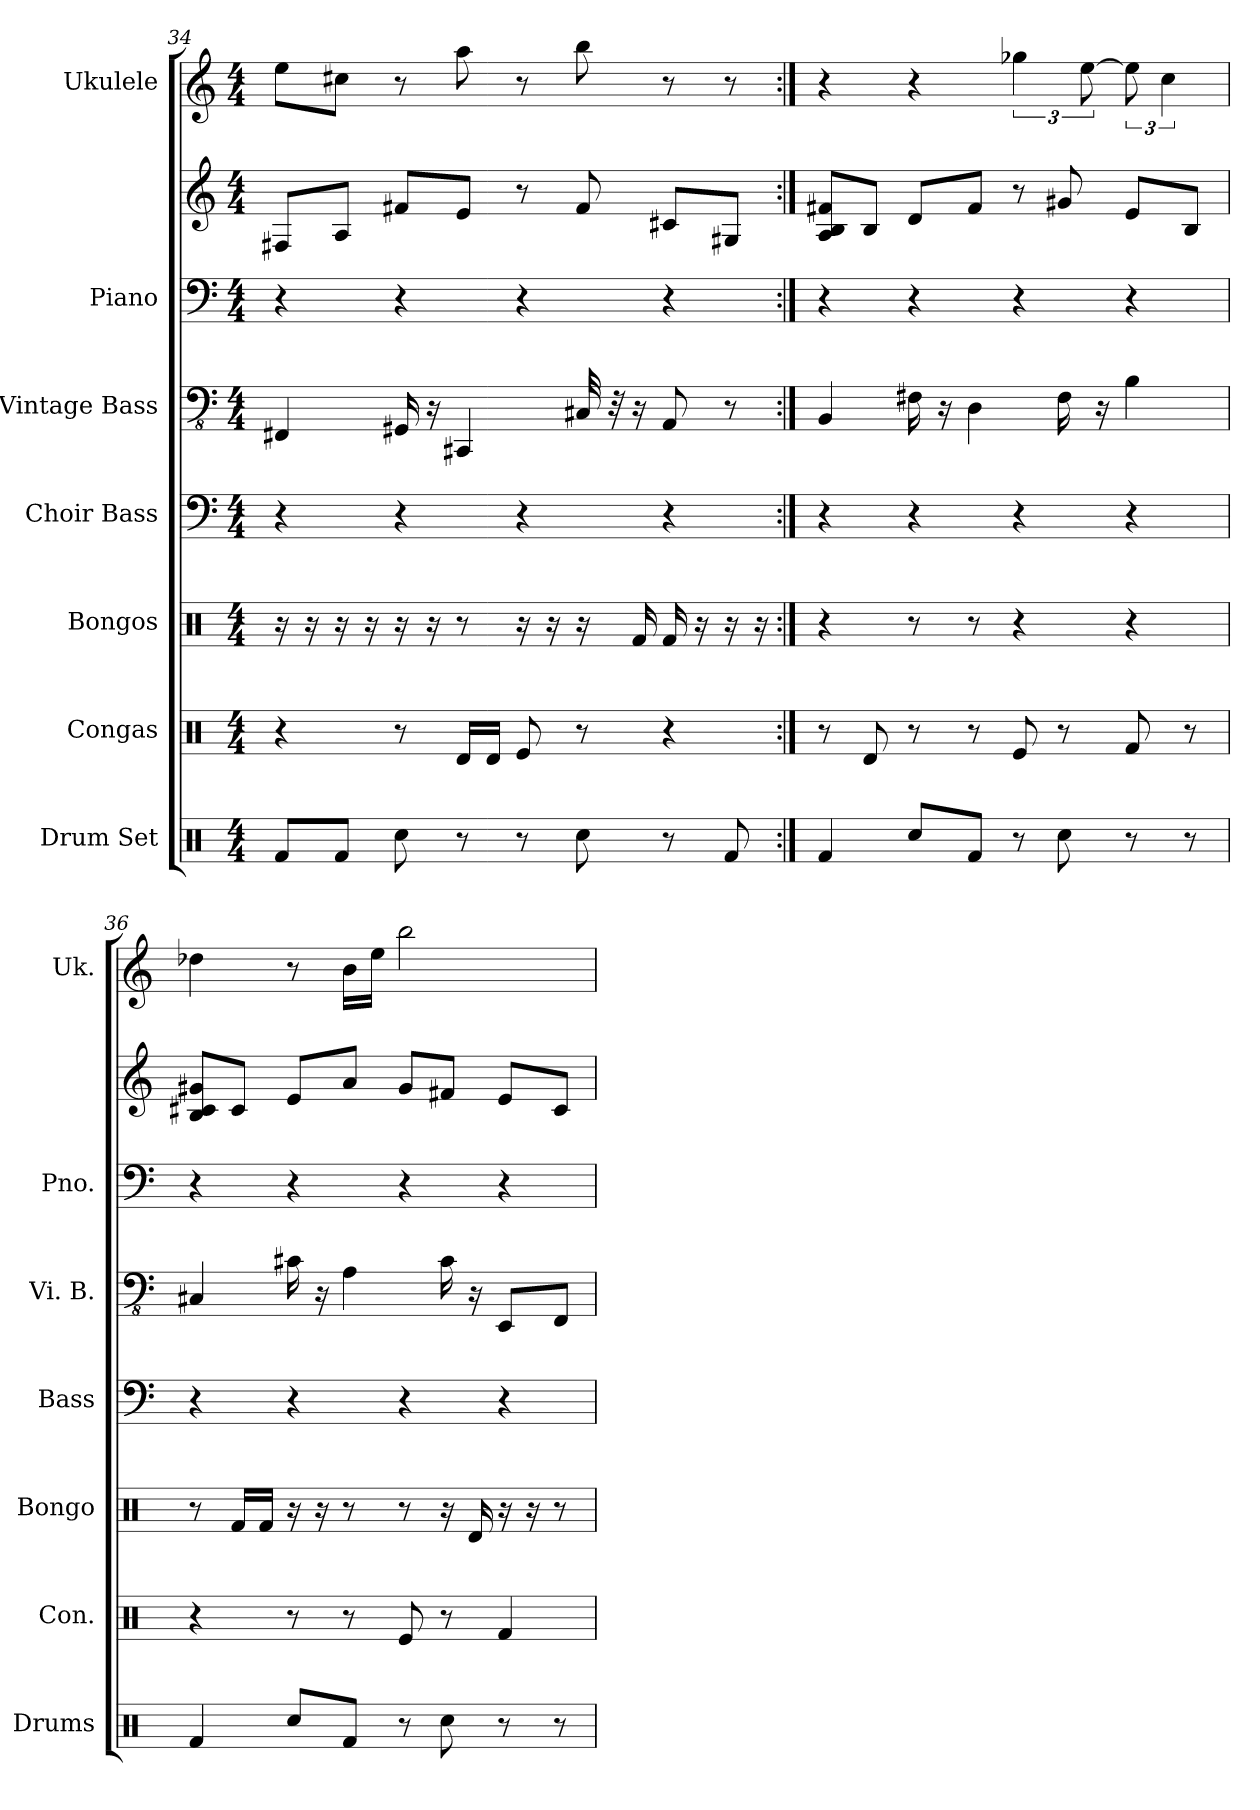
**kern	**kern	**kern	**kern	**kern	**kern	**kern	**kern
*part7	*part6	*part5	*part4	*part3	*part2	*part2	*part1
*staff8	*staff7	*staff6	*staff5	*staff4	*staff3	*staff2	*staff1
*I"Drum Set	*I"Congas	*I"Bongos	*I"Choir Bass	*I"Vintage Bass	*I"Piano	*	*I"Ukulele
*I'Drums	*I'Con.	*I'Bongo	*I'Bass	*I'Vi. B.	*I'Pno.	*	*I'Uk.
*clefX	*clefX	*clefX	*clefF4	*clefFv4	*clefF4	*clefG2	*clefG2
*k[]	*k[]	*k[]	*k[]	*k[]	*k[]	*k[]	*k[]
*M4/4	*M4/4	*M4/4	*M4/4	*M4/4	*M4/4	*M4/4	*M4/4
=34	=34	=34	=34	=34	=34	=34	=34
8RfL	4r	16r	4r	4FFF#X	4r	8F#XL	8eeL
.	.	16r	.	.	.	.	.
8RfJ	.	16r	.	.	.	8AJ	8cc#XJ
.	.	16r	.	.	.	.	.
8Rcc	8r	16r	4r	16GGG#X	4r	8f#XL	8r
.	.	16r	.	16r	.	.	.
8r	16RdLL	8r	.	4CCC#X	.	8eJ	8aa
.	16RdJJ	.	.	.	.	.	.
8r	8Re	16r	4r	.	4r	8r	8r
.	.	16r	.	.	.	.	.
8Rcc	8r	16r	.	32CC#X	.	8f#	8bb
.	.	.	.	32r	.	.	.
.	.	16Rf	.	16r	.	.	.
8r	4r	16Rf	4r	8AAA	4r	8c#XL	8r
.	.	16r	.	.	.	.	.
8Rf	.	16r	.	8r	.	8G#XJ	8r
.	.	16r	.	.	.	.	.
=35:|!	=35:|!	=35:|!	=35:|!	=35:|!	=35:|!	=35:|!	=35:|!
4Rf	8r	4r	4r	4BBB	4r	8B 8A 8f#XL	4r
.	8Rd	.	.	.	.	8BJ	.
8RccL	8r	8r	4r	16FF#X	4r	8dL	4r
.	.	.	.	16r	.	.	.
8RfJ	8r	8r	.	4DD	.	8f#J	.
8r	8Re	4r	4r	.	4r	8r	6gg-X
8Rcc	8r	.	.	16FF#	.	8g#X	.
.	.	.	.	.	.	.	[12ee
.	.	.	.	16r	.	.	.
8r	8Rf	4r	4r	4BB	4r	8eL	12ee]
.	.	.	.	.	.	.	6cc
8r	8r	.	.	.	.	8BJ	.
=36	=36	=36	=36	=36	=36	=36	=36
4Rf	4r	8r	4r	4CC#X	4r	8c#X 8B 8g#XL	4dd-X
.	.	16RfLL	.	.	.	8c#J	.
.	.	16RfJJ	.	.	.	.	.
8RccL	8r	16r	4r	16C#X	4r	8eL	8r
.	.	16r	.	16r	.	.	.
8RfJ	8r	8r	.	4AA	.	8aJ	16bLL
.	.	.	.	.	.	.	16eeJJ
8r	8Re	8r	4r	.	4r	8g#L	2bb
8Rcc	8r	16r	.	16C#	.	8f#XJ	.
.	.	16Rd	.	16r	.	.	.
8r	4Rf	16r	4r	8EEEL	4r	8eL	.
.	.	16r	.	.	.	.	.
8r	.	8r	.	8FFFJ	.	8c#J	.
=	=	=	=	=	=	=	=
*-	*-	*-	*-	*-	*-	*-	*-
